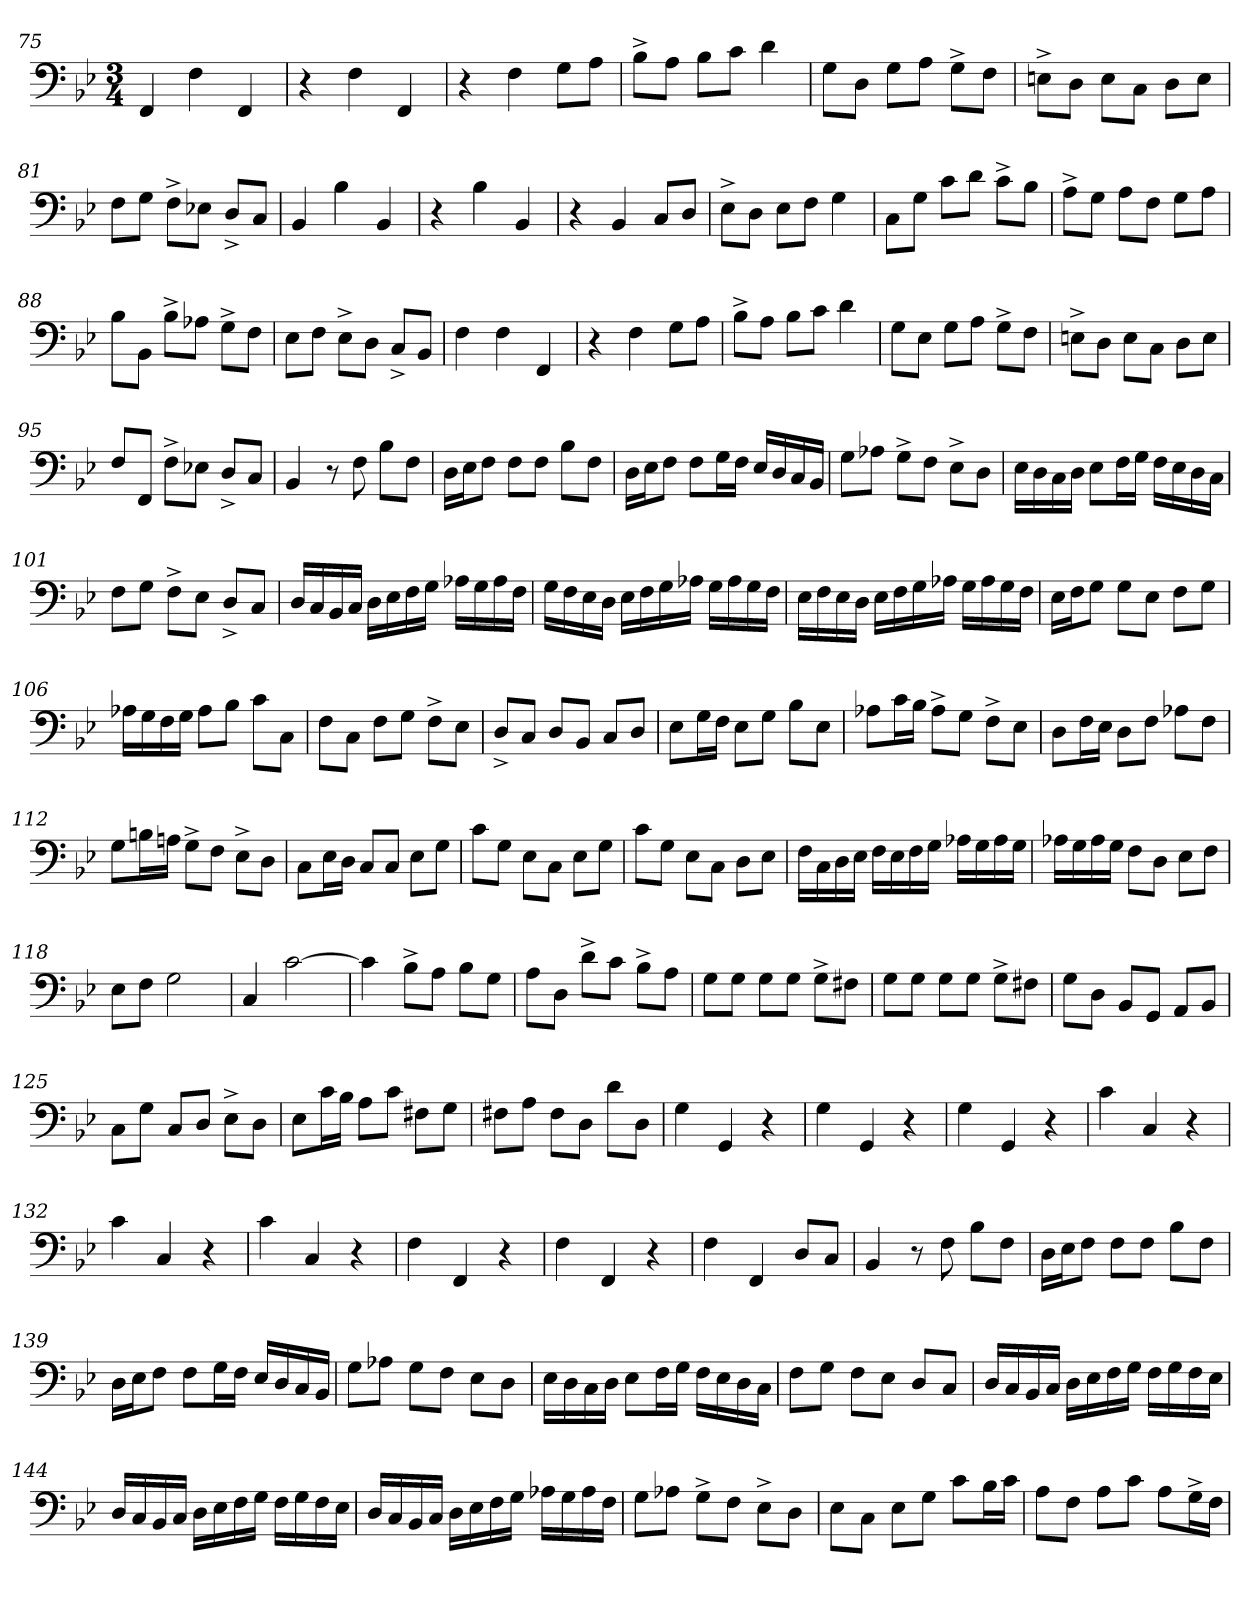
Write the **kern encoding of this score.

**kern
*part1
*staff1
*clefF4
*k[b-e-]
*B-:
*M3/4
=75
4FF/
4F\
4FF/
=76
4r
4F\
4FF/
=77
4r
4F\
8G\L
8A\J
!!LO:LB:g=z
=78
8B-^>\L
8A\J
8B-\L
8c\J
4d\
=79
8G\L
8D\J
8G\L
8A\J
8G^>\L
8F\J
=80
8En^>\L
8D\J
8E\L
8C\J
8D\L
8E\J
=81
8F\L
8G\J
8F^>\L
8E-X\J
8D^</L
8C/J
=82
4BB-/
4B-\
4BB-/
=83
4r
4B-\
4BB-/
!!LO:LB:g=z
=84
4r
4BB-/
8C/L
8D/J
=85
8E-^>\L
8D\J
8E-\L
8F\J
4G\
=86
8C\L
8G\J
8c\L
8d\J
8c^>\L
8B-\J
=87
8A^>\L
8G\J
8A\L
8F\J
8G\L
8A\J
=88
8B-\L
8BB-\J
8B-^>\L
8A-X\J
8G^>\L
8F\J
=89
8E-\L
8F\J
8E-^>\L
8D\J
8C^</L
8BB-/J
!!LO:LB:g=z
=90
4F\
4F\
4FF/
=91
4r
4F\
8G\L
8A\J
=92
8B-^>\L
8A\J
8B-\L
8c\J
4d\
=93
8G\L
8E-\J
8G\L
8A\J
8G^>\L
8F\J
=94
8En^>\L
8D\J
8E\L
8C\J
8D\L
8E\J
=95
8F/L
8FF/J
8F^>\L
8E-X\J
8D^</L
8C/J
!!LO:LB:g=z
=96
4BB-/
8r
8F\
8B-\L
8F\J
=97
16D\LL
16E-\J
8F\J
8F\L
8F\J
8B-\L
8F\J
=98
16D\LL
16E-\J
8F\J
8F\L
16G\L
16F\JJ
16E-/LL
16D/
16C/
16BB-/JJ
=99
8G\L
8A-X\J
8G^>\L
8F\J
8E-^>\L
8D\J
=100
16E-\LL
16D\
16C\
16D\JJ
8E-\L
16F\L
16G\JJ
16F\LL
16E-\
16D\
16C\JJ
!!LO:LB:g=z
=101
8F\L
8G\J
8F^>\L
8E-\J
8D^</L
8C/J
=102
16D/LL
16C/
16BB-/
16C/JJ
16D\LL
16E-\
16F\
16G\JJ
16A-X\LL
16G\
16A-\
16F\JJ
=103
16G\LL
16F\
16E-\
16D\JJ
16E-\LL
16F\
16G\
16A-X\JJ
16G\LL
16A-\
16G\
16F\JJ
=104
16E-\LL
16F\
16E-\
16D\JJ
16E-\LL
16F\
16G\
16A-X\JJ
16G\LL
16A-\
16G\
16F\JJ
!!LO:LB:g=z
=105
16E-\LL
16F\J
8G\J
8G\L
8E-\J
8F\L
8G\J
=106
16A-X\LL
16G\
16F\
16G\JJ
8A-\L
8B-\J
8c\L
8C\J
=107
8F\L
8C\J
8F\L
8G\J
8F^>\L
8E-\J
=108
8D^</L
8C/J
8D/L
8BB-/J
8C/L
8D/J
=109
8E-\L
16G\L
16F\JJ
8E-\L
8G\J
8B-\L
8E-\J
!!LO:PB:g=z
=110
8A-X\L
16c\L
16B-\JJ
8A-^>\L
8G\J
8F^>\L
8E-\J
=111
8D\L
16F\L
16E-\JJ
8D\L
8F\J
8A-X\L
8F\J
=112
8G\L
16Bn\L
16An\JJ
8G^>\L
8F\J
8E-^>\L
8D\J
=113
8C\L
16E-\L
16D\JJ
8C/L
8C/J
8E-\L
8G\J
=114
8c\L
8G\J
8E-\L
8C\J
8E-\L
8G\J
!!LO:LB:g=z
=115
8c\L
8G\J
8E-\L
8C\J
8D\L
8E-\J
=116
16F\LL
16C\
16D\
16E-\JJ
16F\LL
16E-\
16F\
16G\JJ
16A-X\LL
16G\
16A-\
16G\JJ
=117
16A-X\LL
16G\
16A-\
16G\JJ
8F\L
8D\J
8E-\L
8F\J
=118
8E-\L
8F\J
2G\
=119
4C/
[>2c\
=120
4c\]
8B-^>\L
8A\J
8B-\L
8G\J
!!LO:LB:g=z
=121
8A\L
8D\J
8d^>\L
8c\J
8B-^>\L
8A\J
=122
8G\L
8G\J
8G\L
8G\J
8G^>\L
8F#X\J
=123
8G\L
8G\J
8G\L
8G\J
8G^>\L
8F#X\J
=124
8G\L
8D\J
8BB-/L
8GG/J
8AA/L
8BB-/J
=125
8C\L
8G\J
8C/L
8D/J
8E-^>\L
8D\J
!!LO:LB:g=z
=126
8E-\L
16c\L
16B-\JJ
8A\L
8c\J
8F#X\L
8G\J
=127
8F#X\L
8A\J
8F#\L
8D\J
8d\L
8D\J
=128
4G\
4GG/
4r
=129
4G\
4GG/
4r
=130
4G\
4GG/
4r
=131
4c\
4C/
4r
=132
4c\
4C/
4r
!!LO:LB:g=z
=133
4c\
4C/
4r
=134
4F\
4FF/
4r
=135
4F\
4FF/
4r
=136
4F\
4FF/
8D/L
8C/J
=137
4BB-/
8r
8F\
8B-\L
8F\J
=138
16D\LL
16E-\J
8F\J
8F\L
8F\J
8B-\L
8F\J
!!LO:LB:g=z
=139
16D\LL
16E-\J
8F\J
8F\L
16G\L
16F\JJ
16E-/LL
16D/
16C/
16BB-/JJ
=140
8G\L
8A-X\J
8G\L
8F\J
8E-\L
8D\J
=141
16E-\LL
16D\
16C\
16D\JJ
8E-\L
16F\L
16G\JJ
16F\LL
16E-\
16D\
16C\JJ
=142
8F\L
8G\J
8F\L
8E-\J
8D/L
8C/J
!!LO:LB:g=z
=143
16D/LL
16C/
16BB-/
16C/JJ
16D\LL
16E-\
16F\
16G\JJ
16F\LL
16G\
16F\
16E-\JJ
=144
16D/LL
16C/
16BB-/
16C/JJ
16D\LL
16E-\
16F\
16G\JJ
16F\LL
16G\
16F\
16E-\JJ
=145
16D/LL
16C/
16BB-/
16C/JJ
16D\LL
16E-\
16F\
16G\JJ
16A-X\LL
16G\
16A-\
16F\JJ
=146
8G\L
8A-X\J
8G^>\L
8F\J
8E-^>\L
8D\J
!!LO:LB:g=z
=147
8E-\L
8C\J
8E-\L
8G\J
8c\L
16B-\L
16c\JJ
=148
8A\L
8F\J
8A\L
8c\J
8A\L
16G^>\L
16F\JJ
=
*-
